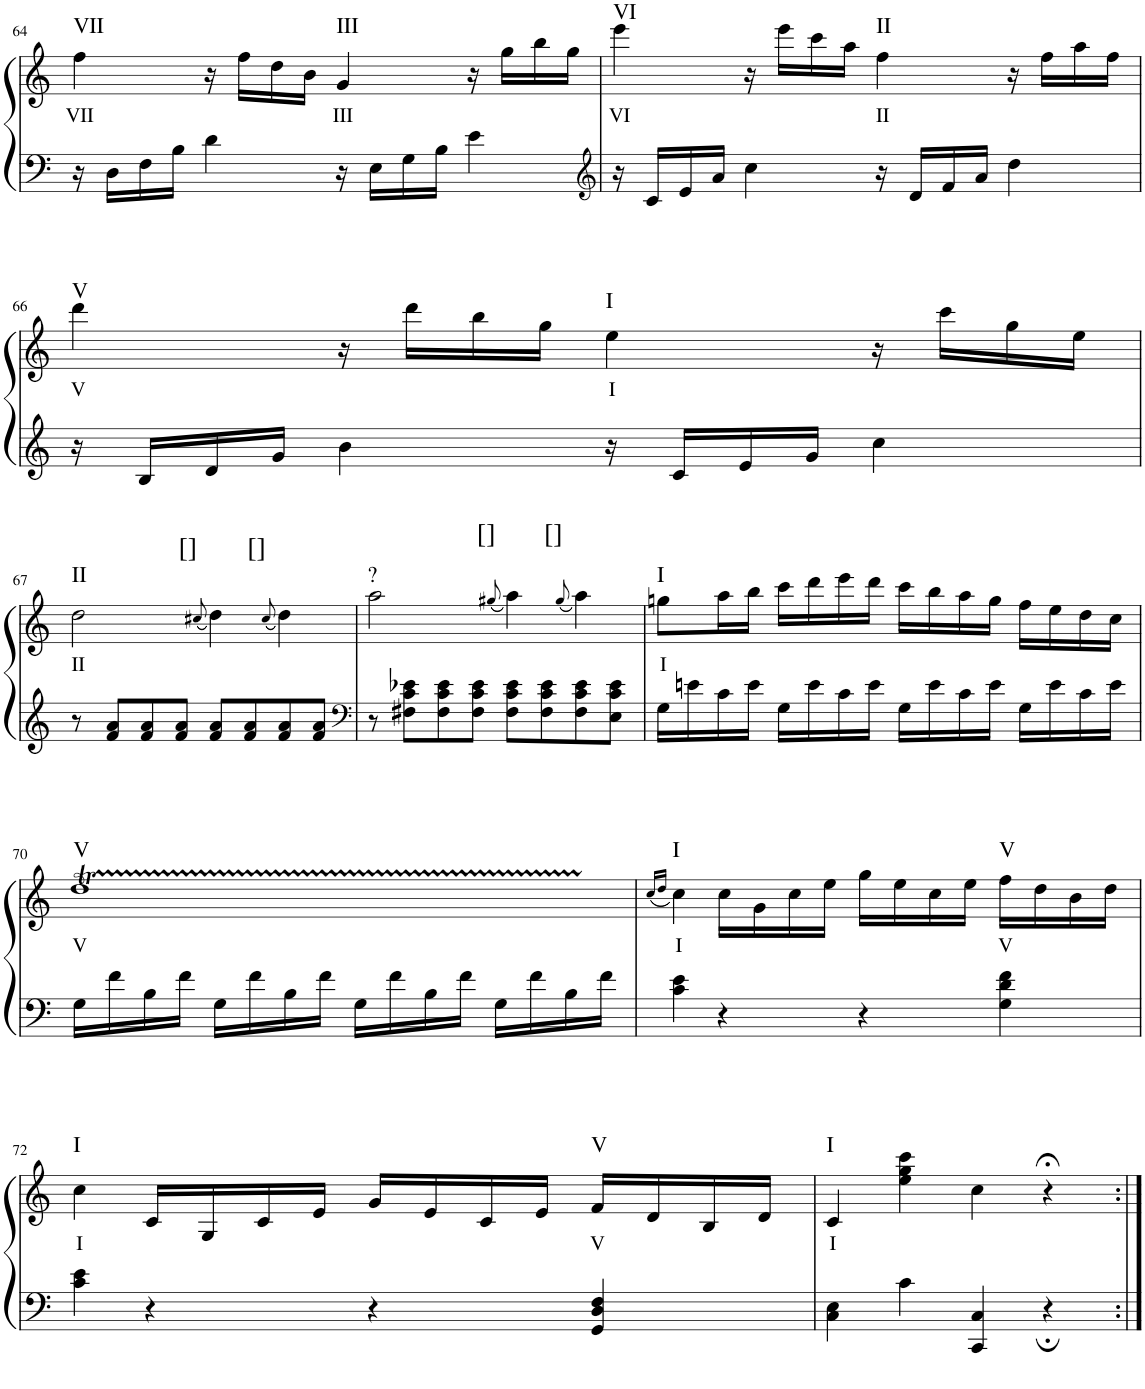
**kern	**kern	**text	**harte
*part1	*part1	*part1	*part1
*staff2	*staff1	*staff1	*
*I"Piano	*	*	*
*I'Pno	*	*	*
!!LO:PB:g=z
*clefF4	*clefG2	*	*
*k[]	*k[]	*	*
*M4/4	*M4/4	*	*
*met(c)	*met(c)	*	*
=64	=64	=64	=64
!	!	!LO:LY:b	!LO:H:kt=VII
16r	4ff\	VII	N
16D\LL	.	.	.
16F\	.	.	.
16B\JJ	.	.	.
4d\	16r	.	.
.	16ff\LL	.	.
.	16dd\	.	.
.	16b\JJ	.	.
!	!	!LO:LY:b	!LO:H:kt=III
16r	4g/	III	N
16E\LL	.	.	.
16G\	.	.	.
16B\JJ	.	.	.
4e\	16r	.	.
.	16gg\LL	.	.
.	16bb\	.	.
.	16gg\JJ	.	.
=65	=65	=65	=65
*clefG2	*	*	*
!	!	!LO:LY:b	!LO:H:kt=VI
16r	4eee\	VI	N
16c/LL	.	.	.
16e/	.	.	.
16a/JJ	.	.	.
4cc\	16r	.	.
.	16eee\LL	.	.
.	16ccc\	.	.
.	16aa\JJ	.	.
!	!	!LO:LY:b	!LO:H:kt=II
16r	4ff\	II	N
16d/LL	.	.	.
16f/	.	.	.
16a/JJ	.	.	.
4dd\	16r	.	.
.	16ff\LL	.	.
.	16aa\	.	.
.	16ff\JJ	.	.
!!LO:LB:g=z
=66	=66	=66	=66
!	!	!LO:LY:b	!LO:H:kt=V
16r	4ddd\	V	N
16B/LL	.	.	.
16d/	.	.	.
16g/JJ	.	.	.
4b\	16r	.	.
.	16ddd\LL	.	.
.	16bb\	.	.
.	16gg\JJ	.	.
!	!	!LO:LY:b	!LO:H:kt=I
16r	4ee\	I	N
16c/LL	.	.	.
16e/	.	.	.
16g/JJ	.	.	.
4cc\	16r	.	.
.	16ccc\LL	.	.
.	16gg\	.	.
.	16ee\JJ	.	.
!!LO:LB:g=z
=67	=67	=67	=67
!	!	!LO:LY:b	!LO:H:kt=II
8r	2dd\	II	N
8f/ 8a/L	.	.	.
8f/ 8a/	.	.	.
8f/ 8a/J	.	.	.
.	(8qcc#X/	.	.
!	!LO:TX:a:t=[]	!	!
8f/ 8a/L	4dd\)	.	.
8f/ 8a/	.	.	.
.	(8qcc#/	.	.
!	!LO:TX:a:t=[]	!	!
8f/ 8a/	4dd\)	.	.
8f/ 8a/J	.	.	.
=68	=68	=68	=68
*clefF4	*	*	*
!	!	!	!LO:H:kt=?
8r	2aa\	.	N
8F#X\ 8c\ 8e-X\L	.	.	.
8F#\ 8c\ 8e-\	.	.	.
8F#\ 8c\ 8e-\J	.	.	.
.	(8qgg#X/	.	.
!	!LO:TX:a:t=[]	!	!
8F#\ 8c\ 8e-\L	4aa\)	.	.
8F#\ 8c\ 8e-\	.	.	.
.	(8qgg#/	.	.
!	!LO:TX:a:t=[]	!	!
8F#\ 8c\ 8e-\	4aa\)	.	.
8E\ 8c\ 8e-\J	.	.	.
=69	=69	=69	=69
!	!	!LO:LY:b	!LO:H:kt=I
16G\LL	8ggn\L	I	N
16en\	.	.	.
16c\	16aa\L	.	.
16e\JJ	16bb\JJ	.	.
16G\LL	16ccc\LL	.	.
16e\	16ddd\	.	.
16c\	16eee\	.	.
16e\JJ	16ddd\JJ	.	.
16G\LL	16ccc\LL	.	.
16e\	16bb\	.	.
16c\	16aa\	.	.
16e\JJ	16gg\JJ	.	.
16G\LL	16ff\LL	.	.
16e\	16ee\	.	.
16c\	16dd\	.	.
16e\JJ	16cc\JJ	.	.
!!LO:LB:g=z
=70	=70	=70	=70
!	!	!LO:LY:b	!LO:H:kt=V
16G\LL	1ddT	V	N
16f\	.	.	.
16B\	.	.	.
16f\JJ	.	.	.
16G\LL	.	.	.
16f\	.	.	.
16B\	.	.	.
16f\JJ	.	.	.
16G\LL	.	.	.
16f\	.	.	.
16B\	.	.	.
16f\JJ	.	.	.
16G\LL	.	.	.
16f\	.	.	.
16B\	.	.	.
16f\JJ	.	.	.
=71	=71	=71	=71
.	(16qcc/LL	.	.
.	16qdd/JJ	.	.
!	!	!LO:LY:b	!LO:H:kt=I
4c\ 4e\	4cc\)	I	N
4r	16cc\LL	.	.
.	16g\	.	.
.	16cc\	.	.
.	16ee\JJ	.	.
4r	16gg\LL	.	.
.	16ee\	.	.
.	16cc\	.	.
.	16ee\JJ	.	.
!	!	!LO:LY:b	!LO:H:kt=V
4G\ 4d\ 4f\	16ff\LL	V	N
.	16dd\	.	.
.	16b\	.	.
.	16dd\JJ	.	.
!!LO:LB:g=z
=72	=72	=72	=72
!	!	!LO:LY:b	!LO:H:kt=I
4c\ 4e\	4cc\	I	N
4r	16c/LL	.	.
.	16G/	.	.
.	16c/	.	.
.	16e/JJ	.	.
4r	16g/LL	.	.
.	16e/	.	.
.	16c/	.	.
.	16e/JJ	.	.
!	!	!LO:LY:b	!LO:H:kt=V
4GG/ 4D/ 4F/	16f/LL	V	N
.	16d/	.	.
.	16B/	.	.
.	16d/JJ	.	.
=73	=73	=73	=73
!	!	!LO:LY:b	!LO:H:kt=I
4C\ 4E\	4c/	I	N
4c\	4ee\ 4gg\ 4ccc\	.	.
4CC/ 4C/	4cc\	.	.
4r;	4r;<	.	.
=:|!	=:|!	=:|!	=:|!
*-	*-	*-	*-
